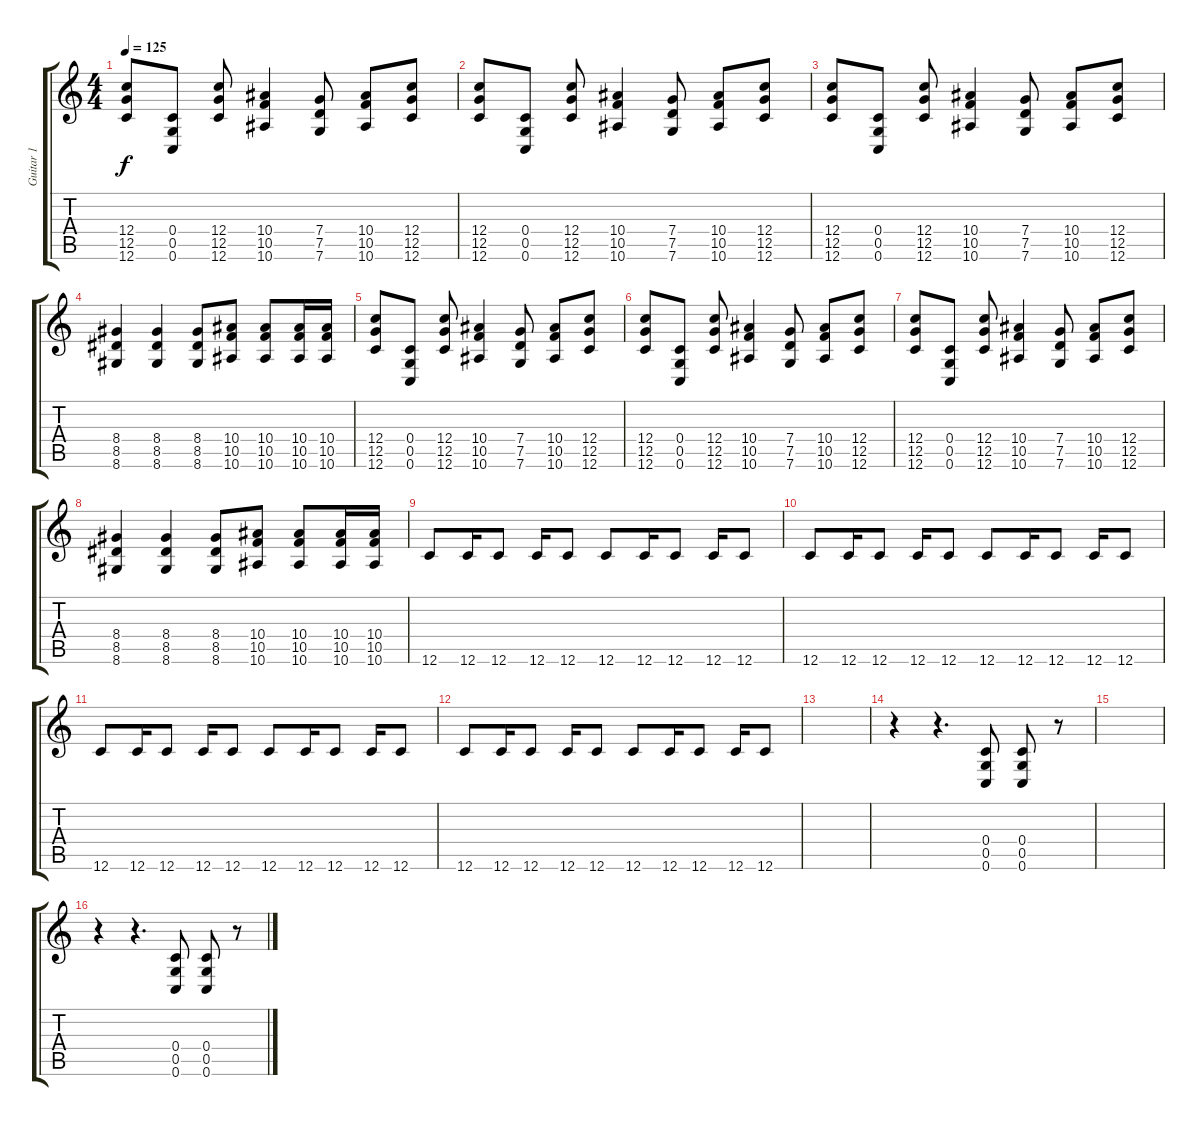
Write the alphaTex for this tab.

\track ("Guitar 1" "Guitar 1") {instrument distortionguitar}
\staff {score tabs}
\tuning (D4 A3 F3 C3 G2 C2) {hide}
\ts (4 4)
\tempo 125
\clef g2
\ks c
(12.4 12.5 12.6).8{dy f instrument distortionguitar} (0.4 0.5 0.6).8 (12.4 12.5 12.6).8 (10.4 10.5 10.6).4 (7.4 7.5 7.6).8 (10.4 10.5 10.6).8 (12.4 12.5 12.6).8 |
(12.4 12.5 12.6).8 (0.4 0.5 0.6).8 (12.4 12.5 12.6).8 (10.4 10.5 10.6).4 (7.4 7.5 7.6).8 (10.4 10.5 10.6).8 (12.4 12.5 12.6).8 |
(12.4 12.5 12.6).8 (0.4 0.5 0.6).8 (12.4 12.5 12.6).8 (10.4 10.5 10.6).4 (7.4 7.5 7.6).8 (10.4 10.5 10.6).8 (12.4 12.5 12.6).8 |
(8.4 8.5 8.6).4 (8.4 8.5 8.6).4 (8.4 8.5 8.6).8 (10.4 10.5 10.6).8 (10.4 10.5 10.6).8 (10.4 10.5 10.6).16 (10.4 10.5 10.6).16 |
(12.4 12.5 12.6).8 (0.4 0.5 0.6).8 (12.4 12.5 12.6).8 (10.4 10.5 10.6).4 (7.4 7.5 7.6).8 (10.4 10.5 10.6).8 (12.4 12.5 12.6).8 |
(12.4 12.5 12.6).8 (0.4 0.5 0.6).8 (12.4 12.5 12.6).8 (10.4 10.5 10.6).4 (7.4 7.5 7.6).8 (10.4 10.5 10.6).8 (12.4 12.5 12.6).8 |
(12.4 12.5 12.6).8 (0.4 0.5 0.6).8 (12.4 12.5 12.6).8 (10.4 10.5 10.6).4 (7.4 7.5 7.6).8 (10.4 10.5 10.6).8 (12.4 12.5 12.6).8 |
(8.4 8.5 8.6).4 (8.4 8.5 8.6).4 (8.4 8.5 8.6).8 (10.4 10.5 10.6).8 (10.4 10.5 10.6).8 (10.4 10.5 10.6).16 (10.4 10.5 10.6).16 |
12.6.8{balance 16} 12.6.16 12.6.8 12.6.16 12.6.8 12.6.8 12.6.16 12.6.8 12.6.16 12.6.8 |
12.6.8{balance 0} 12.6.16 12.6.8 12.6.16 12.6.8 12.6.8 12.6.16 12.6.8 12.6.16 12.6.8 |
12.6.8{balance 16} 12.6.16 12.6.8 12.6.16 12.6.8 12.6.8 12.6.16 12.6.8 12.6.16 12.6.8 |
12.6.8{balance 5} 12.6.16 12.6.8 12.6.16 12.6.8 12.6.8 12.6.16 12.6.8 12.6.16 12.6.8 |
|
r.4 r.4{d} (0.4 0.5 0.6).8 (0.4 0.5 0.6).8 r.8 |
|
r.4 r.4{d} (0.4 0.5 0.6).8 (0.4 0.5 0.6).8 r.8
